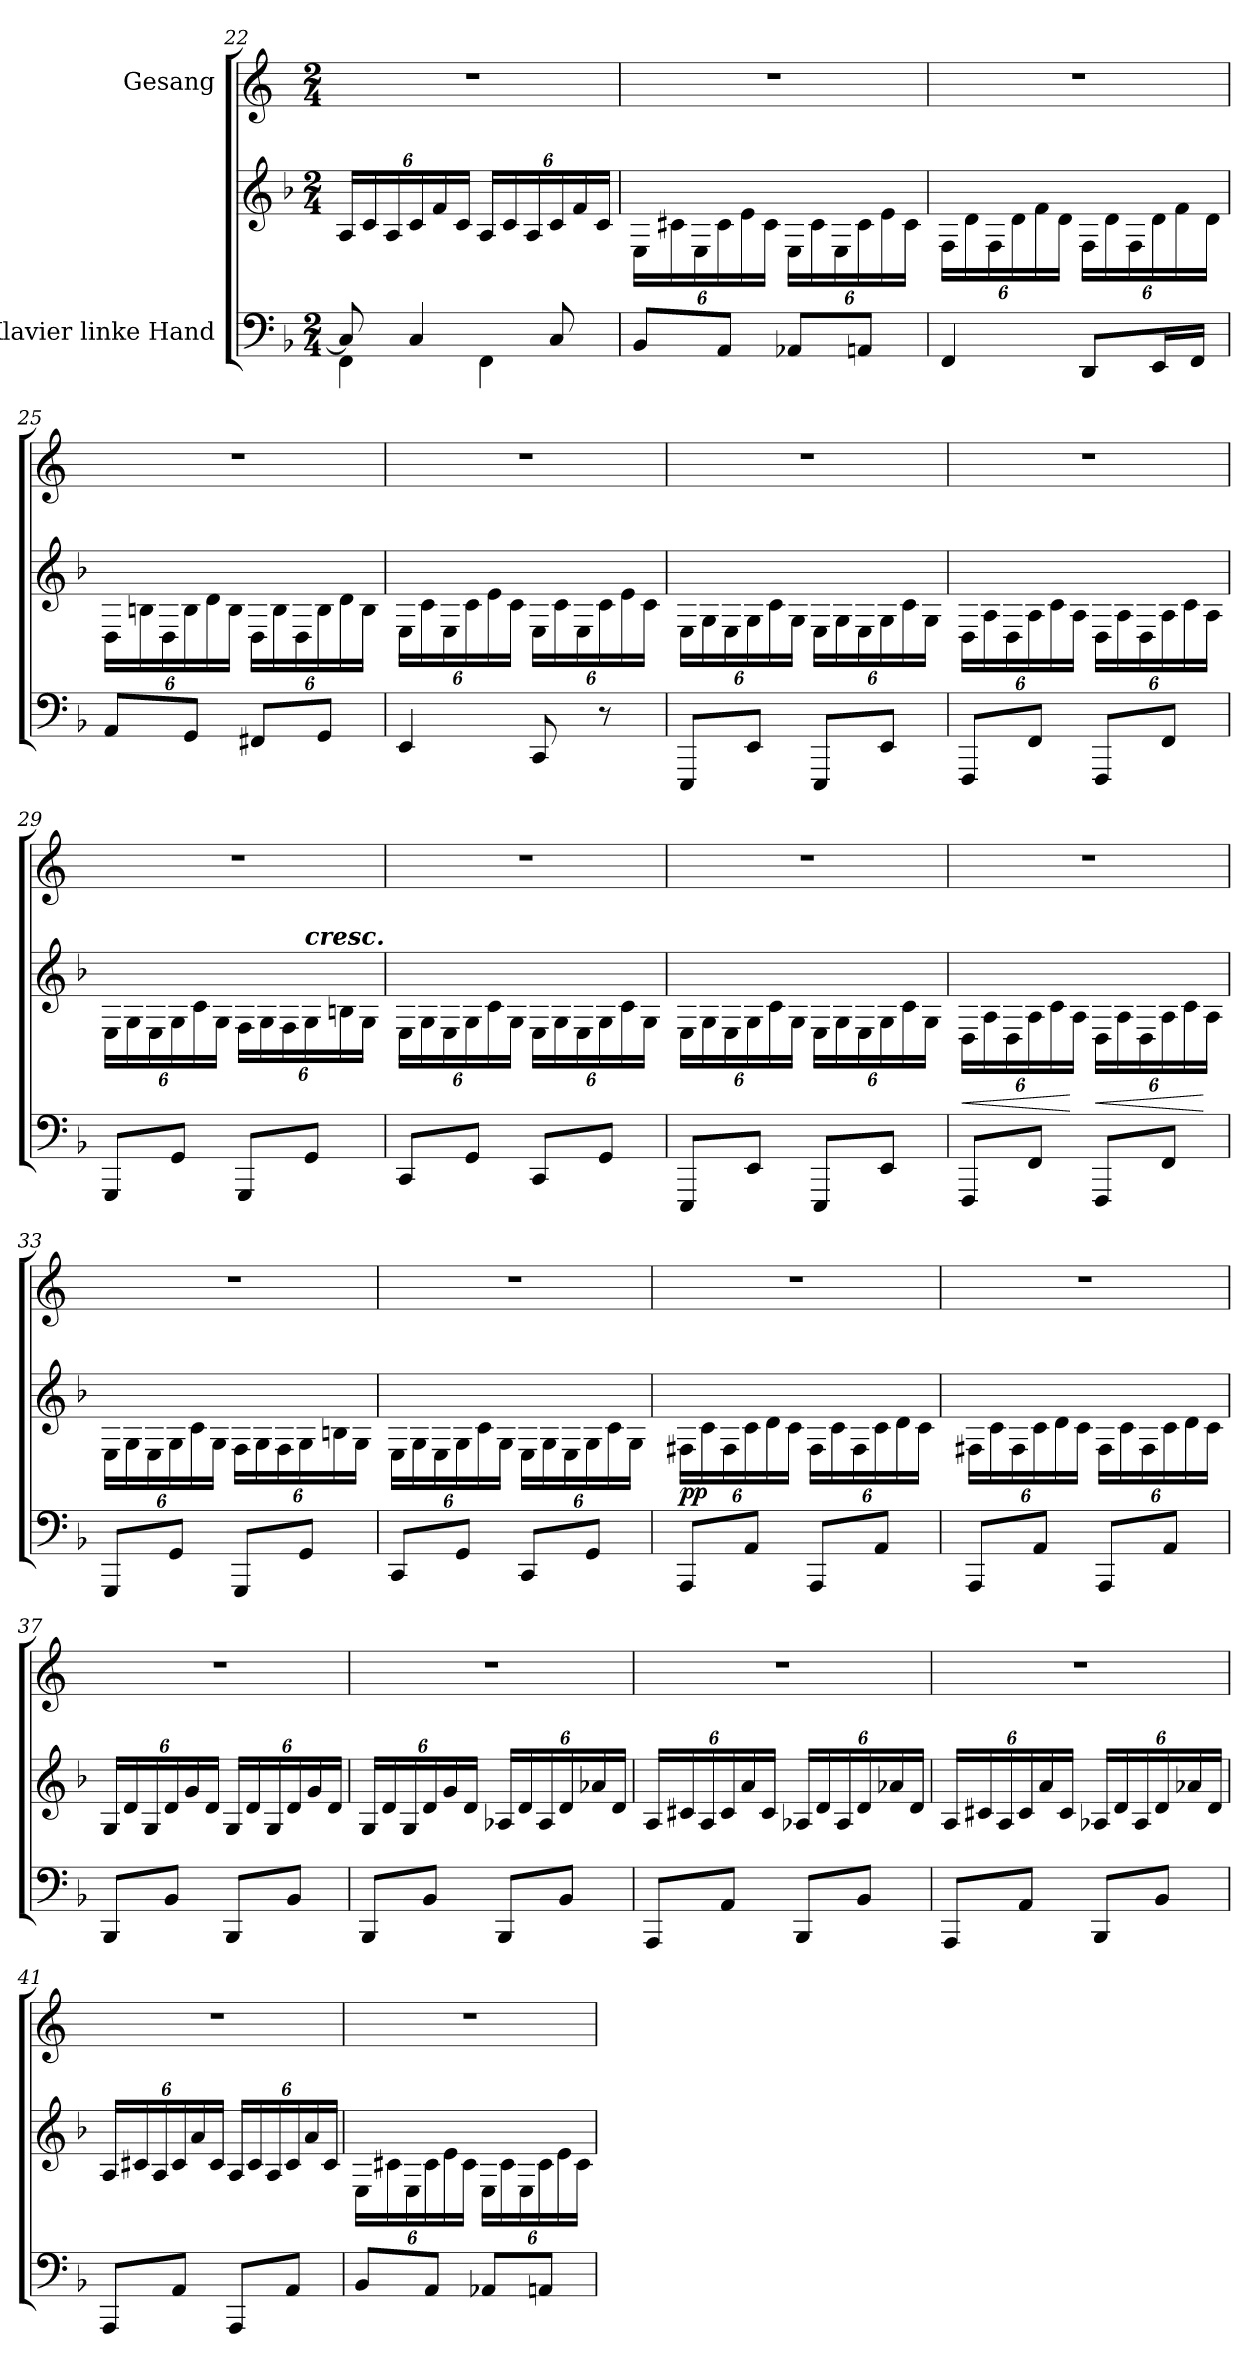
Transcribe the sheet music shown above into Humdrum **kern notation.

**kern	**kern	**dynam	**kern
*part2	*part2	*part2	*part1
*staff3	*staff2	*staff2/3	*staff1
*I"Klavier linke Hand	*	*	*I"Gesang
*clefF4	*clefG2	*	*clefG2
*k[b-]	*k[b-]	*	*k[]
*M2/4	*M2/4	*	*M2/4
=22	=22	=22	=22
*^	*	*	*
*	*	*Xbrackettup	*	*
8C/]	4FF\	24A/LL	.	2r
.	.	24c/	.	.
.	.	24A/	.	.
4C/	.	24c/	.	.
.	.	24f/	.	.
.	.	24c/JJ	.	.
.	4FF\	24A/LL	.	.
.	.	24c/	.	.
.	.	24A/	.	.
8C/	.	24c/	.	.
.	.	24f/	.	.
.	.	24c/JJ	.	.
*v	*v	*	*	*
!!LO:LB:g=z
=23	=23	=23	=23
8BB-/L	24E\LL	.	2r
.	24c#X\	.	.
.	24E\	.	.
8AA/J	24c#\	.	.
.	24e\	.	.
.	24c#\JJ	.	.
8AA-X/L	24E\LL	.	.
.	24c#\	.	.
.	24E\	.	.
8AAn/J	24c#\	.	.
.	24e\	.	.
.	24c#\JJ	.	.
!!LO:PB:g=z
=24	=24	=24	=24
4FF/	24F\LL	.	2r
.	24d\	.	.
.	24F\	.	.
.	24d\	.	.
.	24f\	.	.
.	24d\JJ	.	.
8DD/L	24F\LL	.	.
.	24d\	.	.
.	24F\	.	.
16EE/L	24d\	.	.
.	24f\	.	.
16FF/JJ	.	.	.
.	24d\JJ	.	.
=25	=25	=25	=25
8AA/L	24D\LL	.	2r
.	24Bn\	.	.
.	24D\	.	.
8GG/J	24B\	.	.
.	24d\	.	.
.	24B\JJ	.	.
8FF#X/L	24D\LL	.	.
.	24B\	.	.
.	24D\	.	.
8GG/J	24B\	.	.
.	24d\	.	.
.	24B\JJ	.	.
!!LO:PB:g=z
=26	=26	=26	=26
4EE/	24E\LL	.	2r
.	24c\	.	.
.	24E\	.	.
.	24c\	.	.
.	24e\	.	.
.	24c\JJ	.	.
8CC/	24E\LL	.	.
.	24c\	.	.
.	24E\	.	.
8r	24c\	.	.
.	24e\	.	.
.	24c\JJ	.	.
!!LO:LB:g=z
=27	=27	=27	=27
8EEE/L	24E\LL	.	2r
.	24G\	.	.
.	24E\	.	.
8EE/J	24G\	.	.
.	24c\	.	.
.	24G\JJ	.	.
8EEE/L	24E\LL	.	.
.	24G\	.	.
.	24E\	.	.
8EE/J	24G\	.	.
.	24c\	.	.
.	24G\JJ	.	.
=28	=28	=28	=28
8FFF/L	24D\LL	.	2r
.	24A\	.	.
.	24D\	.	.
8FF/J	24A\	.	.
.	24c\	.	.
.	24A\JJ	.	.
8FFF/L	24D\LL	.	.
.	24A\	.	.
.	24D\	.	.
8FF/J	24A\	.	.
.	24c\	.	.
.	24A\JJ	.	.
!!LO:LB:g=z
=29	=29	=29	=29
8GGG/L	24E\LL	.	2r
.	24G\	.	.
.	24E\	.	.
8GG/J	24G\	.	.
.	24c\	.	.
.	24G\JJ	.	.
8GGG/L	24F\LL	.	.
.	24G\	.	.
.	24F\	.	.
!	!LO:TX:a:Bi:t=cresc.	!	!
8GG/J	24G\	.	.
.	24Bn\	.	.
.	24G\JJ	.	.
!!LO:LB:g=z
=30	=30	=30	=30
8CC/L	24E\LL	.	2r
.	24G\	.	.
.	24E\	.	.
8GG/J	24G\	.	.
.	24c\	.	.
.	24G\JJ	.	.
8CC/L	24E\LL	.	.
.	24G\	.	.
.	24E\	.	.
8GG/J	24G\	.	.
.	24c\	.	.
.	24G\JJ	.	.
=31	=31	=31	=31
8EEE/L	24E\LL	.	2r
.	24G\	.	.
.	24E\	.	.
8EE/J	24G\	.	.
.	24c\	.	.
.	24G\JJ	.	.
8EEE/L	24E\LL	.	.
.	24G\	.	.
.	24E\	.	.
8EE/J	24G\	.	.
.	24c\	.	.
.	24G\JJ	.	.
!!LO:PB:g=z
=32	=32	=32	=32
!	!	!LO:HP:b	!
8FFF/L	24D\LL	<	2r
.	24A\	.	.
.	24D\	.	.
8FF/J	24A\	.	.
.	24c\	.	.
.	24A\JJ	[	.
!	!	!LO:HP:b	!
8FFF/L	24D\LL	<	.
.	24A\	.	.
.	24D\	.	.
8FF/J	24A\	.	.
.	24c\	.	.
.	24A\JJ	[	.
!!LO:PB:g=z
=33	=33	=33	=33
8GGG/L	24E\LL	.	2r
.	24G\	.	.
.	24E\	.	.
8GG/J	24G\	.	.
.	24c\	.	.
.	24G\JJ	.	.
8GGG/L	24F\LL	.	.
.	24G\	.	.
.	24F\	.	.
8GG/J	24G\	.	.
.	24Bn\	.	.
.	24G\JJ	.	.
=34	=34	=34	=34
8CC/L	24E\LL	.	2r
.	24G\	.	.
.	24E\	.	.
8GG/J	24G\	.	.
.	24c\	.	.
.	24G\JJ	.	.
8CC/L	24E\LL	.	.
.	24G\	.	.
.	24E\	.	.
8GG/J	24G\	.	.
.	24c\	.	.
.	24G\JJ	.	.
!!LO:LB:g=z
=35	=35	=35	=35
!	!	!LO:DY:b	!
8AAA/L	24F#X\LL	pp	2r
.	24c\	.	.
.	24F#\	.	.
8AA/J	24c\	.	.
.	24d\	.	.
.	24c\JJ	.	.
8AAA/L	24F#\LL	.	.
.	24c\	.	.
.	24F#\	.	.
8AA/J	24c\	.	.
.	24d\	.	.
.	24c\JJ	.	.
!!LO:LB:g=z
=36	=36	=36	=36
8AAA/L	24F#X\LL	.	2r
.	24c\	.	.
.	24F#\	.	.
8AA/J	24c\	.	.
.	24d\	.	.
.	24c\JJ	.	.
8AAA/L	24F#\LL	.	.
.	24c\	.	.
.	24F#\	.	.
8AA/J	24c\	.	.
.	24d\	.	.
.	24c\JJ	.	.
=37	=37	=37	=37
8BBB-/L	24G/LL	.	2r
.	24d/	.	.
.	24G/	.	.
8BB-/J	24d/	.	.
.	24g/	.	.
.	24d/JJ	.	.
8BBB-/L	24G/LL	.	.
.	24d/	.	.
.	24G/	.	.
8BB-/J	24d/	.	.
.	24g/	.	.
.	24d/JJ	.	.
!!LO:LB:g=z
=38	=38	=38	=38
8BBB-/L	24G/LL	.	2r
.	24d/	.	.
.	24G/	.	.
8BB-/J	24d/	.	.
.	24g/	.	.
.	24d/JJ	.	.
8BBB-/L	24A-X/LL	.	.
.	24d/	.	.
.	24A-/	.	.
8BB-/J	24d/	.	.
.	24a-X/	.	.
.	24d/JJ	.	.
!!LO:PB:g=z
=39	=39	=39	=39
8AAA/L	24A/LL	.	2r
.	24c#X/	.	.
.	24A/	.	.
8AA/J	24c#/	.	.
.	24a/	.	.
.	24c#/JJ	.	.
8BBB-/L	24A-X/LL	.	.
.	24d/	.	.
.	24A-/	.	.
8BB-/J	24d/	.	.
.	24a-X/	.	.
.	24d/JJ	.	.
=40	=40	=40	=40
8AAA/L	24A/LL	.	2r
.	24c#X/	.	.
.	24A/	.	.
8AA/J	24c#/	.	.
.	24a/	.	.
.	24c#/JJ	.	.
8BBB-/L	24A-X/LL	.	.
.	24d/	.	.
.	24A-/	.	.
8BB-/J	24d/	.	.
.	24a-X/	.	.
.	24d/JJ	.	.
!!LO:PB:g=z
=41	=41	=41	=41
8AAA/L	24A/LL	.	2r
.	24c#X/	.	.
.	24A/	.	.
8AA/J	24c#/	.	.
.	24a/	.	.
.	24c#/JJ	.	.
8AAA/L	24A/LL	.	.
.	24c#/	.	.
.	24A/	.	.
8AA/J	24c#/	.	.
.	24a/	.	.
.	24c#/JJ	.	.
!!LO:LB:g=z
=42	=42	=42	=42
8BB-/L	24E\LL	.	2r
.	24c#X\	.	.
.	24E\	.	.
8AA/J	24c#\	.	.
.	24e\	.	.
.	24c#\JJ	.	.
8AA-X/L	24E\LL	.	.
.	24c#\	.	.
.	24E\	.	.
8AAn/J	24c#\	.	.
.	24e\	.	.
.	24c#\JJ	.	.
=	=	=	=
*-	*-	*-	*-
